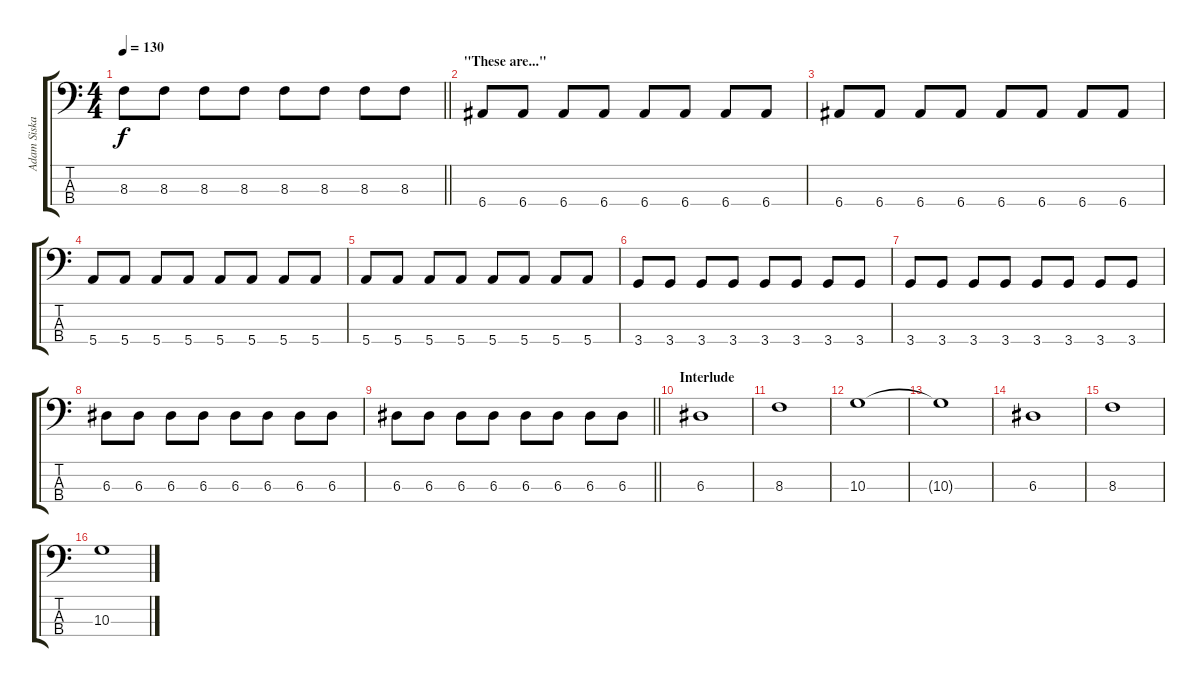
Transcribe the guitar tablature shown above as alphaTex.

\track ("Adam Siska (Bass)" "Adam Siska") {instrument electricbassfinger}
\staff {score tabs}
\tuning (G2 D2 A1 E1) {hide}
\ts (4 4)
\tempo 130
\clef f4
\barLineRight lightlight
\ks c
8.3.8{dy f} 8.3.8 8.3.8 8.3.8 8.3.8 8.3.8 8.3.8 8.3.8 |
\section ("" "\"These are...\"")
6.4.8 6.4.8 6.4.8 6.4.8 6.4.8 6.4.8 6.4.8 6.4.8 |
6.4.8 6.4.8 6.4.8 6.4.8 6.4.8 6.4.8 6.4.8 6.4.8 |
5.4.8 5.4.8 5.4.8 5.4.8 5.4.8 5.4.8 5.4.8 5.4.8 |
5.4.8 5.4.8 5.4.8 5.4.8 5.4.8 5.4.8 5.4.8 5.4.8 |
3.4.8 3.4.8 3.4.8 3.4.8 3.4.8 3.4.8 3.4.8 3.4.8 |
3.4.8 3.4.8 3.4.8 3.4.8 3.4.8 3.4.8 3.4.8 3.4.8 |
6.3.8 6.3.8 6.3.8 6.3.8 6.3.8 6.3.8 6.3.8 6.3.8 |
\barLineRight lightlight
6.3.8 6.3.8 6.3.8 6.3.8 6.3.8 6.3.8 6.3.8 6.3.8 |
\section ("" "Interlude")
6.3.1 |
8.3.1 |
10.3.1 |
10.3{t}.1 |
6.3.1 |
8.3.1 |
10.3.1
